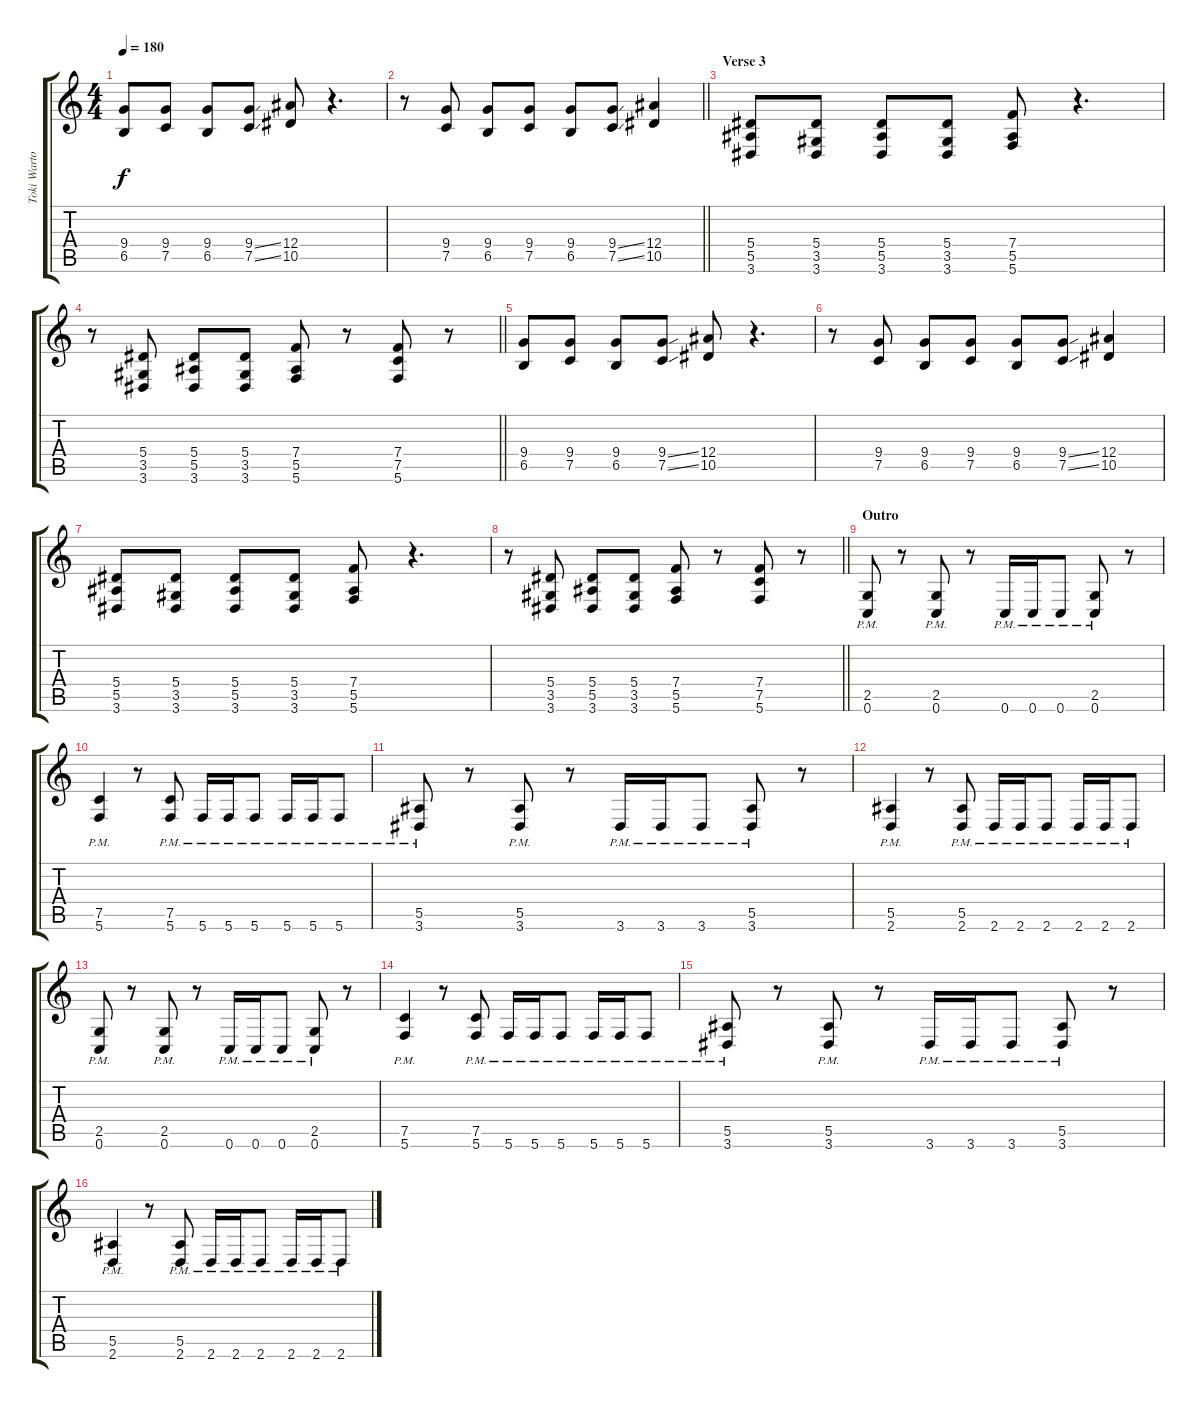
\track ("Toki Wartooth (Lead Guitar 2)" "Toki Warto") {instrument distortionguitar}
\staff {score tabs}
\tuning (C4 G3 Eb3 Bb2 F2 C2) {hide}
\ts (4 4)
\tempo 180
\clef g2
\ks c
(9.4 6.5).8{dy f} (9.4 7.5).8 (9.4 6.5).8 (9.4{ss} 7.5{ss}).8 (12.4 10.5).8 r.4{d} |
\barLineRight lightlight
r.8 (9.4 7.5).8 (9.4 6.5).8 (9.4 7.5).8 (9.4 6.5).8 (9.4{ss} 7.5{ss}).8 (12.4 10.5).4 |
\section ("" "Verse 3")
(5.4 5.5 3.6).8 (5.4 3.5 3.6).8 (5.4 5.5 3.6).8 (5.4 3.5 3.6).8 (7.4 5.5 5.6).8 r.4{d} |
\barLineRight lightlight
r.8 (5.4 3.5 3.6).8 (5.4 5.5 3.6).8 (5.4 3.5 3.6).8 (7.4 5.5 5.6).8 r.8 (7.4 7.5 5.6).8 r.8 |
(9.4 6.5).8 (9.4 7.5).8 (9.4 6.5).8 (9.4{ss} 7.5{ss}).8 (12.4 10.5).8 r.4{d} |
r.8 (9.4 7.5).8 (9.4 6.5).8 (9.4 7.5).8 (9.4 6.5).8 (9.4{ss} 7.5{ss}).8 (12.4 10.5).4 |
(5.4 5.5 3.6).8 (5.4 3.5 3.6).8 (5.4 5.5 3.6).8 (5.4 3.5 3.6).8 (7.4 5.5 5.6).8 r.4{d} |
\barLineRight lightlight
r.8 (5.4 3.5 3.6).8 (5.4 5.5 3.6).8 (5.4 3.5 3.6).8 (7.4 5.5 5.6).8 r.8 (7.4 7.5 5.6).8 r.8 |
\section ("" "Outro")
(2.5{pm} 0.6{pm}).8{volume 13} r.8 (2.5{pm} 0.6{pm}).8 r.8 0.6{pm}.16 0.6{pm}.16 0.6{pm}.8 (2.5{pm} 0.6{pm}).8 r.8 |
(7.5{pm} 5.6{pm}).4 r.8 (7.5{pm} 5.6{pm}).8 5.6{pm}.16 5.6{pm}.16 5.6{pm}.8 5.6{pm}.16 5.6{pm}.16 5.6{pm}.8 |
(5.5{pm} 3.6{pm}).8{volume 13} r.8 (5.5{pm} 3.6{pm}).8 r.8 3.6{pm}.16 3.6{pm}.16 3.6{pm}.8 (5.5{pm} 3.6{pm}).8 r.8 |
(5.5{pm} 2.6{pm}).4 r.8 (5.5{pm} 2.6{pm}).8 2.6{pm}.16 2.6{pm}.16 2.6{pm}.8 2.6{pm}.16 2.6{pm}.16 2.6{pm}.8 |
(2.5{pm} 0.6{pm}).8{volume 13} r.8 (2.5{pm} 0.6{pm}).8 r.8 0.6{pm}.16 0.6{pm}.16 0.6{pm}.8 (2.5{pm} 0.6{pm}).8 r.8 |
(7.5{pm} 5.6{pm}).4 r.8 (7.5{pm} 5.6{pm}).8 5.6{pm}.16 5.6{pm}.16 5.6{pm}.8 5.6{pm}.16 5.6{pm}.16 5.6{pm}.8 |
(5.5{pm} 3.6{pm}).8{volume 13} r.8 (5.5{pm} 3.6{pm}).8 r.8 3.6{pm}.16 3.6{pm}.16 3.6{pm}.8 (5.5{pm} 3.6{pm}).8 r.8 |
(5.5{pm} 2.6{pm}).4 r.8 (5.5{pm} 2.6{pm}).8 2.6{pm}.16 2.6{pm}.16 2.6{pm}.8 2.6{pm}.16 2.6{pm}.16 2.6{pm}.8
